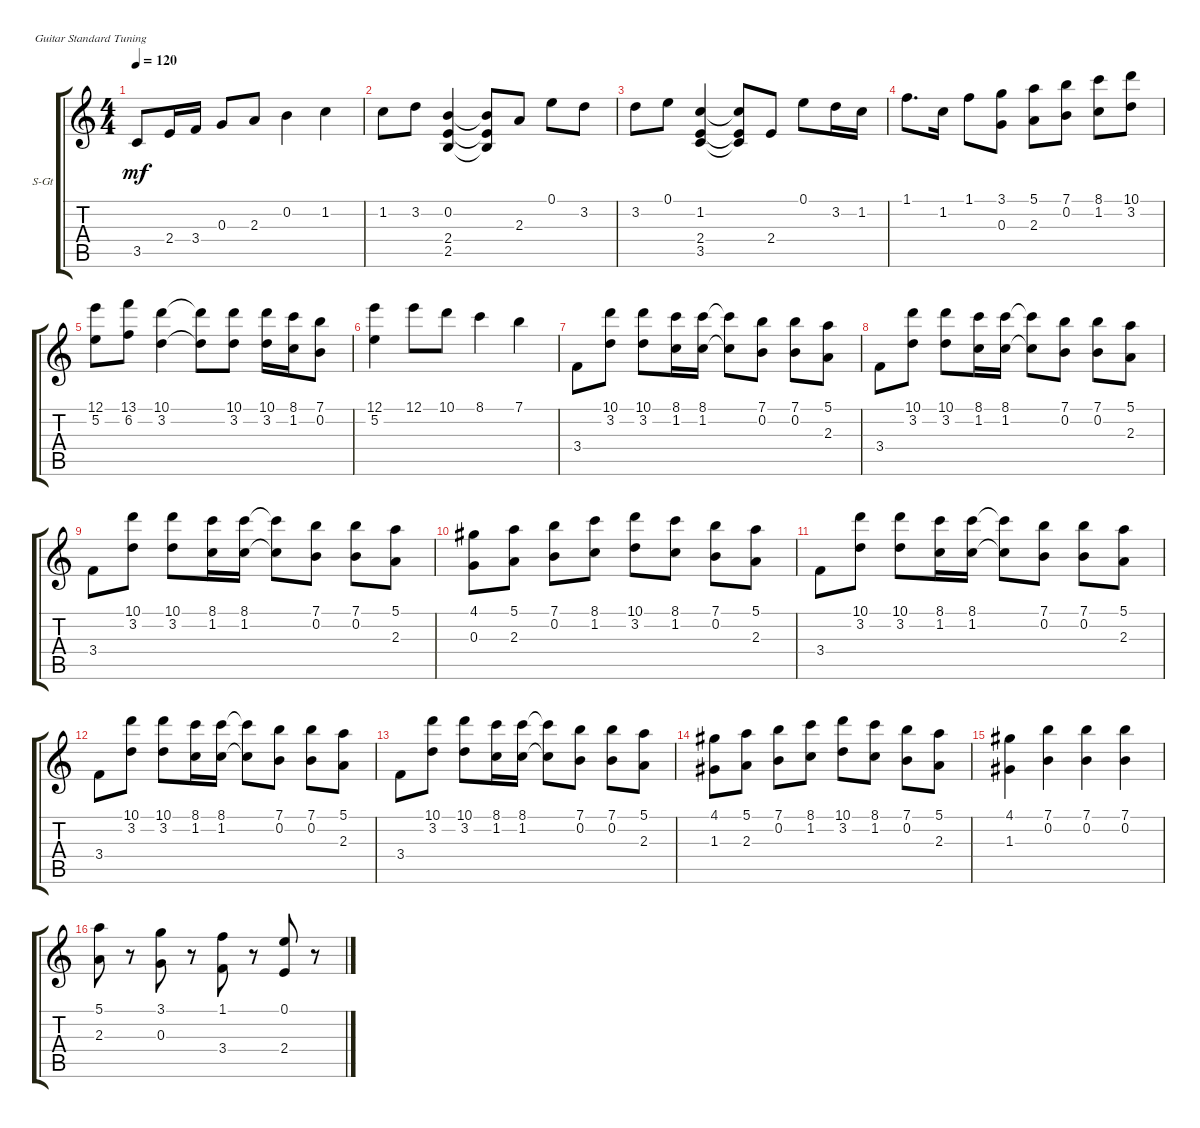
\defaultSystemsLayout 4
\bracketExtendMode groupsimilarinstruments
\firstSystemTrackNameOrientation horizontal
\otherSystemsTrackNameOrientation horizontal
\track ("Steel Guitar" "S-Gt") {instrument acousticguitarsteel}
\staff {score tabs}
\tuning (E4 B3 G3 D3 A2 E2)
\ts (4 4)
\tempo 120
\clef g2
\ks c
3.5.8{dy mf} 2.4.16 3.4.16 0.3.8 2.3.8 0.2.4 1.2.4 |
1.2.8 3.2.8 (0.2 2.4 2.5).4 (0.2{t} 2.4{t} 2.5{t}).8 2.3.8 0.1.8 3.2.8 |
3.2.8 0.1.8 (1.2 2.4 3.5).4 (1.2{t} 2.4{t} 3.5{t}).8 2.4.8 0.1.8 3.2.16 1.2.16 |
1.1.8{d} 1.2.16 1.1.8 (3.1 0.3).8 (5.1 2.3).8 (7.1 0.2).8 (8.1 1.2).8 (10.1 3.2).8 |
(12.1 5.2).8 (13.1 6.2).8 (10.1 3.2).4 (10.1{t} 3.2{t}).8 (10.1 3.2).8 (10.1 3.2).16 (8.1 1.2).16 (7.1 0.2).8 |
(12.1 5.2).4 12.1.8 10.1.8 8.1.4 7.1.4 |
3.4.8 (10.1 3.2).8 (10.1 3.2).8 (8.1 1.2).16 (8.1 1.2).16 (8.1{t} 1.2{t}).8 (7.1 0.2).8 (7.1 0.2).8 (5.1 2.3).8 |
3.4.8 (10.1 3.2).8 (10.1 3.2).8 (8.1 1.2).16 (8.1 1.2).16 (8.1{t} 1.2{t}).8 (7.1 0.2).8 (7.1 0.2).8 (5.1 2.3).8 |
3.4.8 (10.1 3.2).8 (10.1 3.2).8 (8.1 1.2).16 (8.1 1.2).16 (8.1{t} 1.2{t}).8 (7.1 0.2).8 (7.1 0.2).8 (5.1 2.3).8 |
(4.1 0.3).8 (5.1 2.3).8 (7.1 0.2).8 (8.1 1.2).8 (10.1 3.2).8 (8.1 1.2).8 (7.1 0.2).8 (5.1 2.3).8 |
3.4.8 (10.1 3.2).8 (10.1 3.2).8 (8.1 1.2).16 (8.1 1.2).16 (8.1{t} 1.2{t}).8 (7.1 0.2).8 (7.1 0.2).8 (5.1 2.3).8 |
3.4.8 (10.1 3.2).8 (10.1 3.2).8 (8.1 1.2).16 (8.1 1.2).16 (8.1{t} 1.2{t}).8 (7.1 0.2).8 (7.1 0.2).8 (5.1 2.3).8 |
3.4.8 (10.1 3.2).8 (10.1 3.2).8 (8.1 1.2).16 (8.1 1.2).16 (8.1{t} 1.2{t}).8 (7.1 0.2).8 (7.1 0.2).8 (5.1 2.3).8 |
(4.1 1.3).8 (5.1 2.3).8 (7.1 0.2).8 (8.1 1.2).8 (10.1 3.2).8 (8.1 1.2).8 (7.1 0.2).8 (5.1 2.3).8 |
(4.1 1.3).4 (7.1 0.2).4 (7.1 0.2).4 (7.1 0.2).4 |
(5.1 2.3).8 r.8 (3.1 0.3).8 r.8 (1.1 3.4).8 r.8 (0.1 2.4).8 r.8
